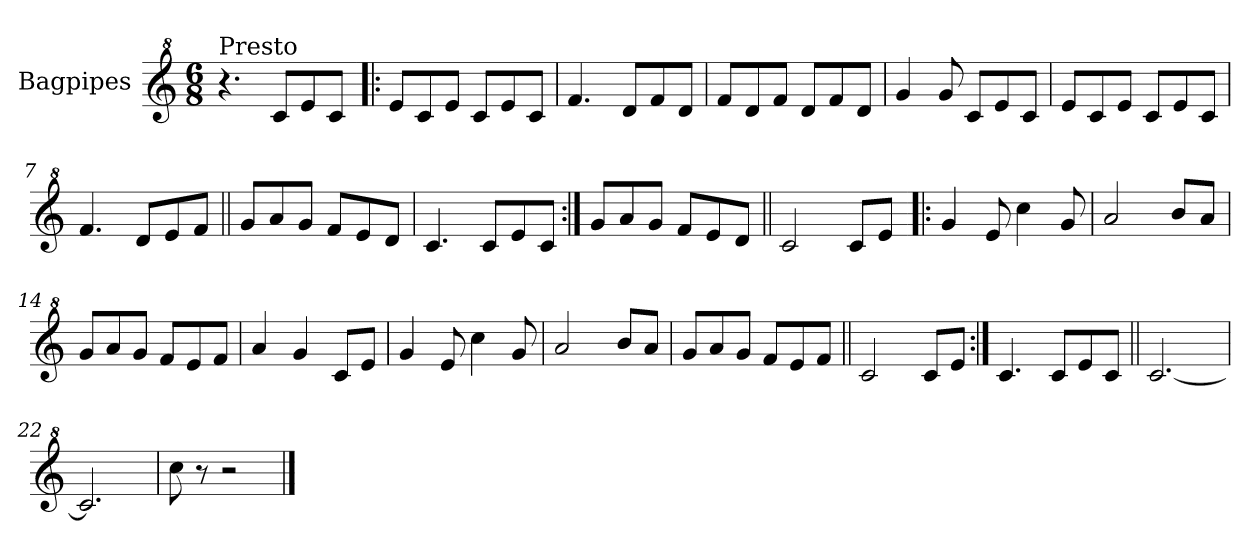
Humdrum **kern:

**kern
*part1
*staff1
*I"Bagpipes
*I'Bag
*clefG^2
*k[]
*C:
*M6/8
=1
!LO:TX:a:t=Presto
4.r
8cc/L
8ee/
8cc/J
=2!|:
8ee/L
8cc/
8ee/J
8cc/L
8ee/
8cc/J
=3
4.ff/
8dd/L
8ff/
8dd/J
=4
8ff/L
8dd/
8ff/J
8dd/L
8ff/
8dd/J
=5
4gg/
8gg/
8cc/L
8ee/
8cc/J
=6
8ee/L
8cc/
8ee/J
8cc/L
8ee/
8cc/J
=7
4.ff/
8dd/L
8ee/
8ff/J
=8||
8gg/L
8aa/
8gg/J
8ff/L
8ee/
8dd/J
!!LO:LB:g=z
=9
4.cc/
8cc/L
8ee/
8cc/J
=10:|!
8gg/L
8aa/
8gg/J
8ff/L
8ee/
8dd/J
=11||
2cc/
8cc/L
8ee/J
=12!|:
4gg/
8ee/
4ccc\
8gg/
=13
2aa/
8bb/L
8aa/J
=14
8gg/L
8aa/
8gg/J
8ff/L
8ee/
8ff/J
=15
4aa/
4gg/
8cc/L
8ee/J
=16
4gg/
8ee/
4ccc\
8gg/
=17
2aa/
8bb/L
8aa/J
!!LO:LB:g=z
=18
8gg/L
8aa/
8gg/J
8ff/L
8ee/
8ff/J
=19||
2cc/
8cc/L
8ee/J
=20:|!
4.cc/
8cc/L
8ee/
8cc/J
=21||
[2.cc/
=22
2.cc/]
=23
8ccc\
8r
2r
==
*-
